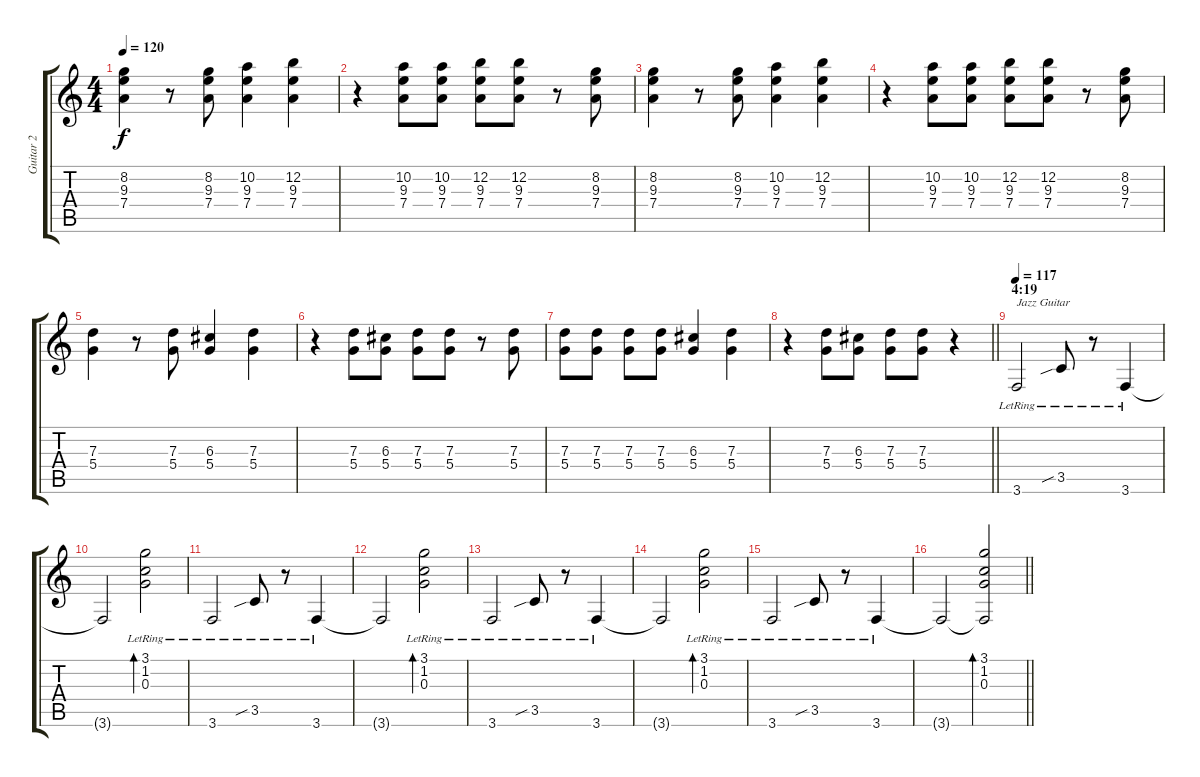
\track ("Guitar 2" "Guitar 2") {instrument acousticguitarsteel}
\staff {score tabs}
\tuning (E4 B3 G3 D3 A2 D2) {hide}
\ts (4 4)
\tempo 120
\clef g2
\ks c
(8.2 9.3 7.4).4{dy f} r.8 (8.2 9.3 7.4).8 (10.2 9.3 7.4).4 (12.2 9.3 7.4).4 |
r.4 (10.2 9.3 7.4).8 (10.2 9.3 7.4).8 (12.2 9.3 7.4).8 (12.2 9.3 7.4).8 r.8 (8.2 9.3 7.4).8 |
(8.2 9.3 7.4).4 r.8 (8.2 9.3 7.4).8 (10.2 9.3 7.4).4 (12.2 9.3 7.4).4 |
r.4 (10.2 9.3 7.4).8 (10.2 9.3 7.4).8 (12.2 9.3 7.4).8 (12.2 9.3 7.4).8 r.8 (8.2 9.3 7.4).8 |
(7.3 5.4).4 r.8 (7.3 5.4).8 (6.3 5.4).4 (7.3 5.4).4 |
r.4 (7.3 5.4).8 (6.3 5.4).8 (7.3 5.4).8 (7.3 5.4).8 r.8 (7.3 5.4).8 |
(7.3 5.4).8 (7.3 5.4).8 (7.3 5.4).8 (7.3 5.4).8 (6.3 5.4).4 (7.3 5.4).4 |
\barLineRight lightlight
r.4 (7.3 5.4).8 (6.3 5.4).8 (7.3 5.4).8 (7.3 5.4).8 r.4 |
\section ("" "4:19")
\tempo 117
3.6{lr}.2{txt "Jazz Guitar" volume 10 instrument electricguitarjazz} 3.5{sib lr}.8 r.8 3.6{lr}.4 |
3.6{t}.2 (3.1{lr} 1.2{lr} 0.3{lr}).2{bd 240} |
3.6{lr}.2 3.5{sib lr}.8 r.8 3.6{lr}.4 |
3.6{t}.2 (3.1{lr} 1.2{lr} 0.3{lr}).2{bd 240} |
3.6{lr}.2 3.5{sib lr}.8 r.8 3.6{lr}.4 |
3.6{t}.2 (3.1{lr} 1.2{lr} 0.3{lr}).2{bd 240} |
3.6{lr}.2 3.5{sib lr}.8 r.8 3.6{lr}.4 |
\barLineRight lightlight
3.6{t}.2 (3.1 1.2 0.3 3.6{t}).2{bd 240}
